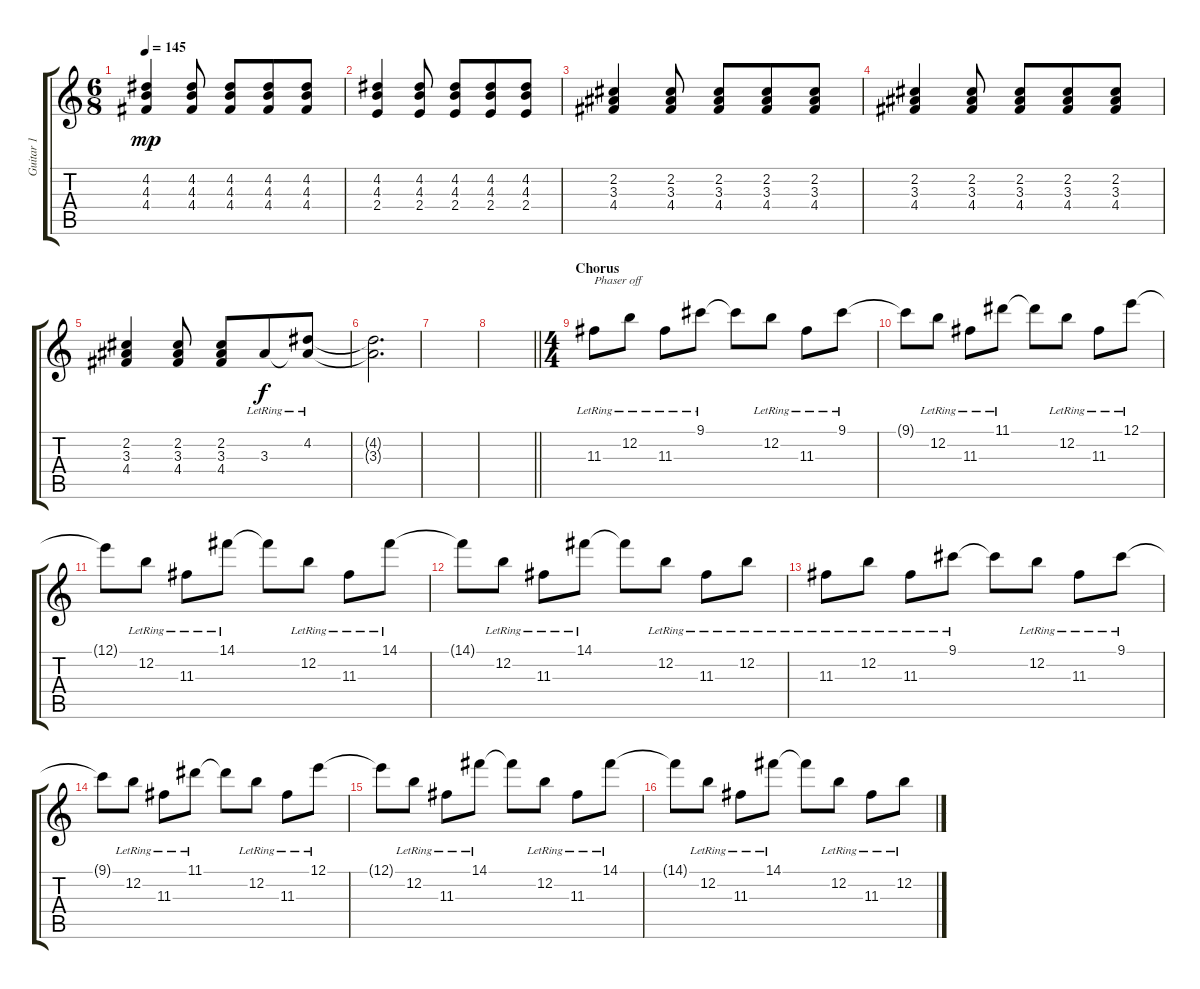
\track ("Guitar 1" "Guitar 1") {instrument electricguitarjazz}
\staff {score tabs}
\tuning (E4 B3 G3 D3 A2 E2) {hide}
\ts (6 8)
\tempo 145
\clef g2
\ks c
(4.2 4.3 4.4).4{dy mp} (4.2 4.3 4.4).8 (4.2 4.3 4.4).8 (4.2 4.3 4.4).8 (4.2 4.3 4.4).8 |
(4.2 4.3 2.4).4 (4.2 4.3 2.4).8 (4.2 4.3 2.4).8 (4.2 4.3 2.4).8 (4.2 4.3 2.4).8 |
(2.2 3.3 4.4).4 (2.2 3.3 4.4).8 (2.2 3.3 4.4).8 (2.2 3.3 4.4).8 (2.2 3.3 4.4).8 |
(2.2 3.3 4.4).4 (2.2 3.3 4.4).8 (2.2 3.3 4.4).8 (2.2 3.3 4.4).8 (2.2 3.3 4.4).8 |
(2.2 3.3 4.4).4 (2.2 3.3 4.4).8 (2.2 3.3 4.4).8 3.3{lr}.8{dy f} (4.2{lr} 3.3{t}).8 |
(4.2{t} 3.3{t}).2{d} |
|
\barLineRight lightlight
|
\ts (4 4)
\section ("" "Chorus")
11.3{lr}.8{txt "Phaser off" volume 16 instrument electricguitarjazz} 12.2{lr}.8 11.3{lr}.8 9.1{lr}.8 9.1{t}.8 12.2{lr}.8 11.3{lr}.8 9.1{lr}.8 |
9.1{t}.8 12.2{lr}.8 11.3{lr}.8 11.1{lr}.8 11.1{t}.8 12.2{lr}.8 11.3{lr}.8 12.1{lr}.8 |
12.1{t}.8 12.2{lr}.8 11.3{lr}.8 14.1{lr}.8 14.1{t}.8 12.2{lr}.8 11.3{lr}.8 14.1{lr}.8 |
14.1{t}.8 12.2{lr}.8 11.3{lr}.8 14.1{lr}.8 14.1{t}.8 12.2{lr}.8 11.3{lr}.8 12.2{lr}.8 |
11.3{lr}.8 12.2{lr}.8 11.3{lr}.8 9.1{lr}.8 9.1{t}.8 12.2{lr}.8 11.3{lr}.8 9.1{lr}.8 |
9.1{t}.8 12.2{lr}.8 11.3{lr}.8 11.1{lr}.8 11.1{t}.8 12.2{lr}.8 11.3{lr}.8 12.1{lr}.8 |
12.1{t}.8 12.2{lr}.8 11.3{lr}.8 14.1{lr}.8 14.1{t}.8 12.2{lr}.8 11.3{lr}.8 14.1{lr}.8 |
14.1{t}.8 12.2{lr}.8 11.3{lr}.8 14.1{lr}.8 14.1{t}.8 12.2{lr}.8 11.3{lr}.8 12.2{lr}.8
